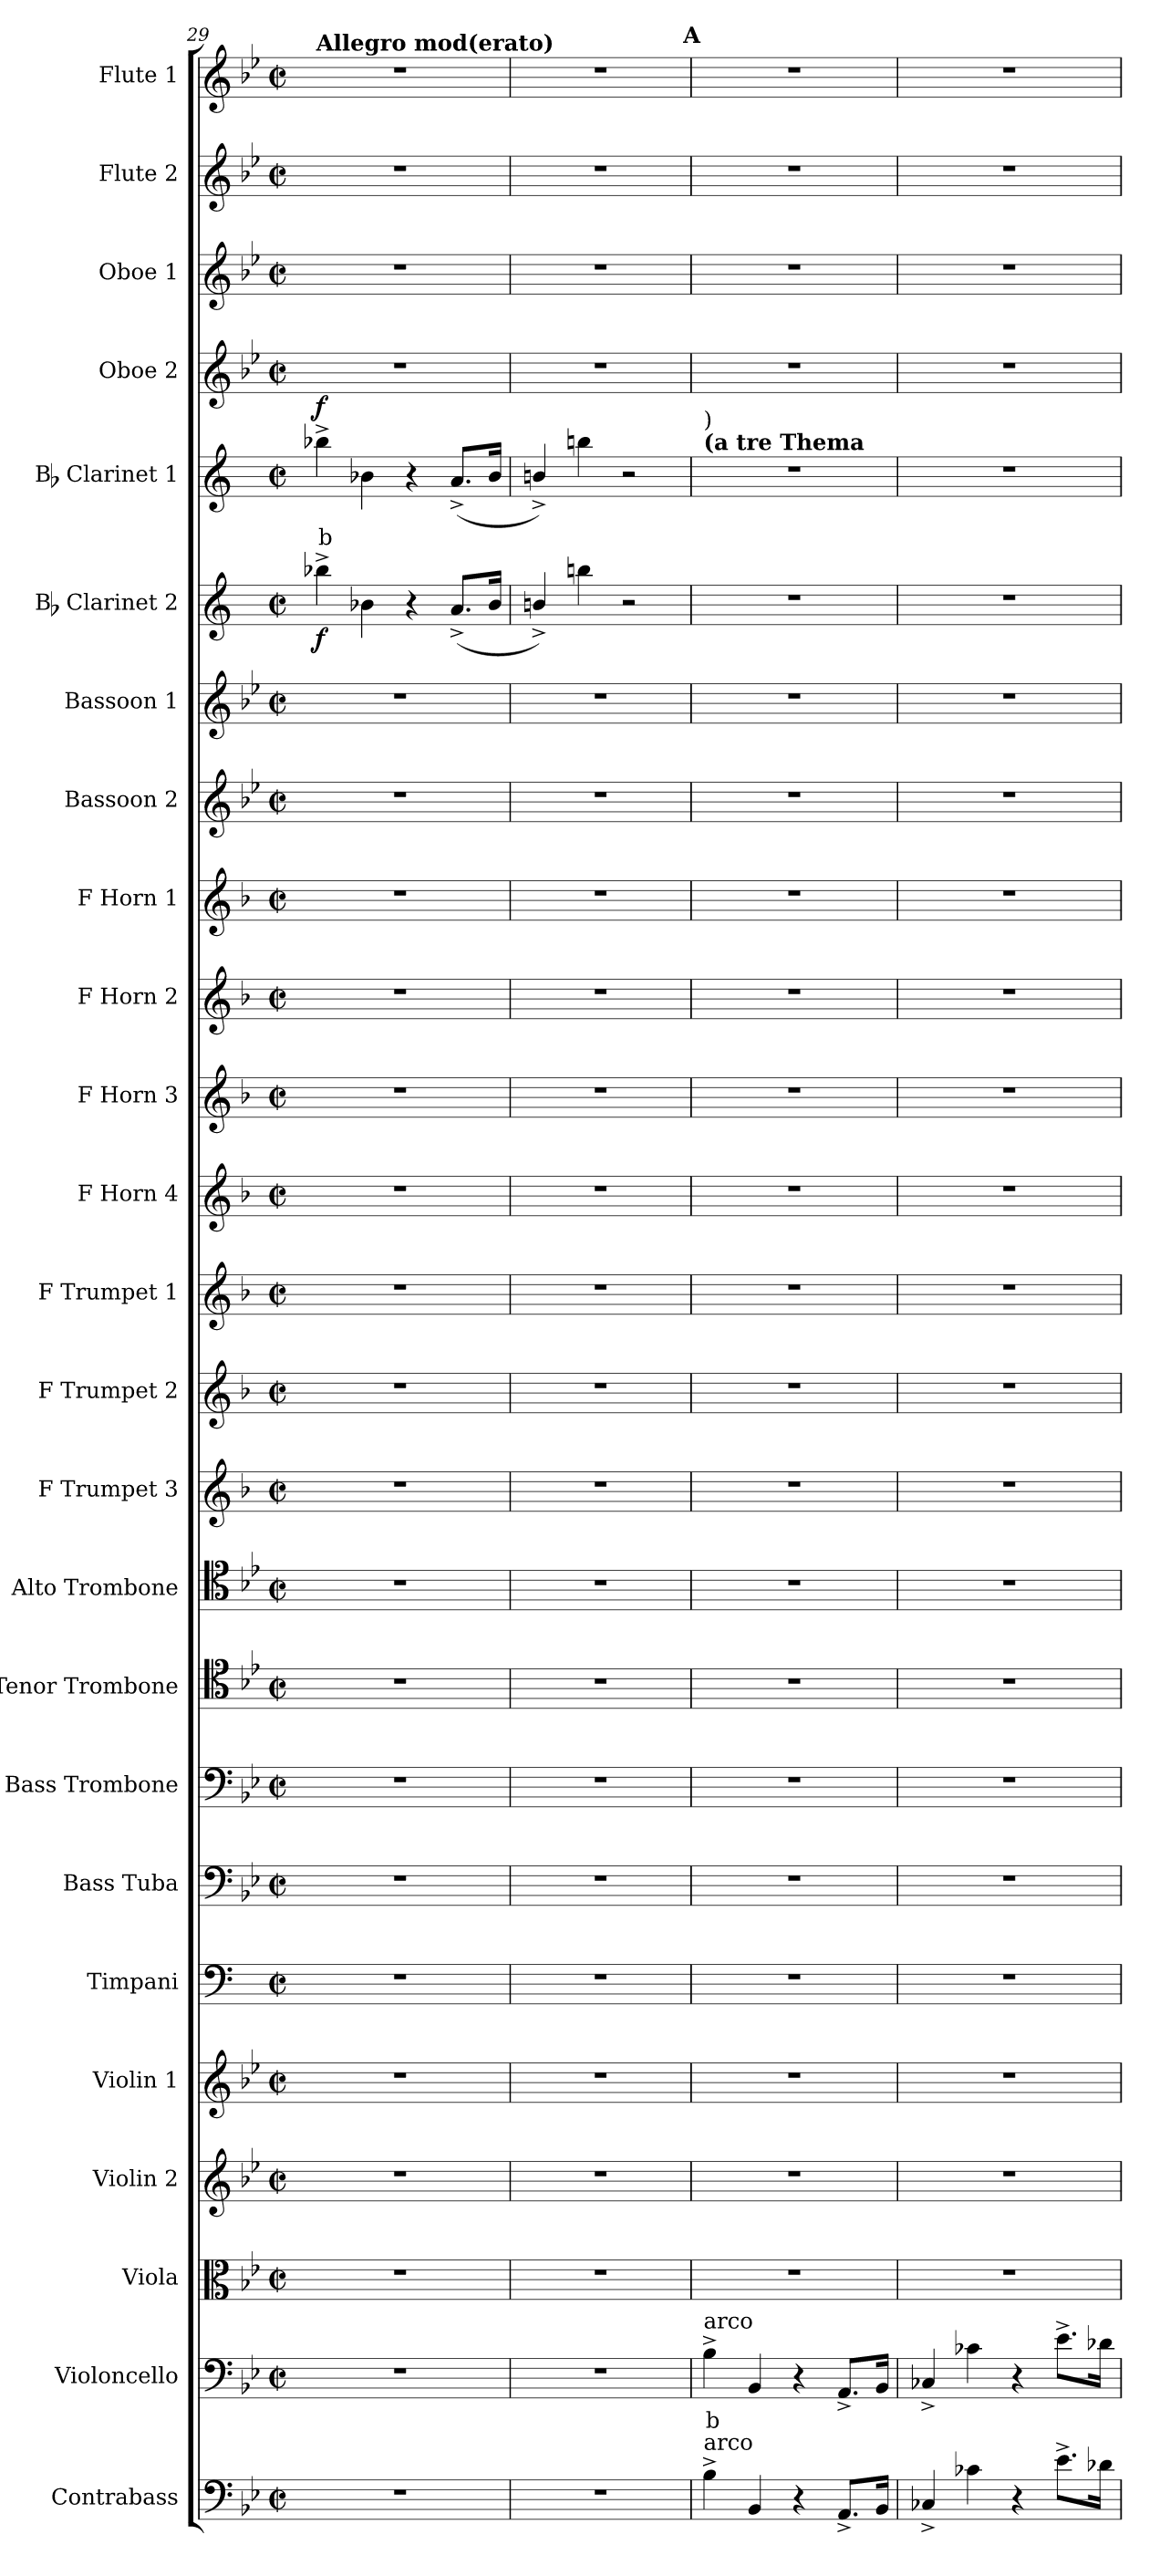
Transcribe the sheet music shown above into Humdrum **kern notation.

**kern	**dynam	**kern	**text	**dynam	**kern	**kern	**kern	**kern	**kern	**kern	**kern	**kern	**kern	**kern	**kern	**kern	**kern	**kern	**kern	**kern	**kern	**kern	**dynam	**kern	**text	**dynam	**kern	**kern	**kern	**kern
*part25	*part25	*part24	*part24	*part24	*part23	*part22	*part21	*part20	*part19	*part18	*part17	*part16	*part15	*part14	*part13	*part12	*part11	*part10	*part9	*part8	*part7	*part6	*part6	*part5	*part5	*part5	*part4	*part3	*part2	*part1
*staff25	*staff25	*staff24	*staff24	*staff24	*staff23	*staff22	*staff21	*staff20	*staff19	*staff18	*staff17	*staff16	*staff15	*staff14	*staff13	*staff12	*staff11	*staff10	*staff9	*staff8	*staff7	*staff6	*staff6	*staff5	*staff5	*staff5	*staff4	*staff3	*staff2	*staff1
*I"Contrabass	*	*I"Violoncello	*	*	*I"Viola	*I"Violin 2	*I"Violin 1	*I"Timpani	*I"Bass Tuba	*I"Bass Trombone	*I"Tenor Trombone	*I"Alto Trombone	*I"F Trumpet 3	*I"F Trumpet 2	*I"F Trumpet 1	*I"F Horn 4	*I"F Horn 3	*I"F Horn 2	*I"F Horn 1	*I"Bassoon 2	*I"Bassoon 1	*I"Bb Clarinet 2	*	*I"Bb Clarinet 1	*	*	*I"Oboe 2	*I"Oboe 1	*I"Flute 2	*I"Flute 1
*I'Cb	*	*I'Vc	*	*	*I'Vla	*I'Vln 2	*I'Vln 1	*I'Timp	*I'B Tba	*I'B Trb	*I'T Trb	*I'A Trb	*I'Tpt 3	*I'Tpt 2	*I'Tpt 1	*I'Hn 4	*I'Hn 3	*I'Hn 2	*I'Hn 1	*I'Bsn 2	*I'Bsn 1	*I'Cl 2	*	*I'Cl 1	*	*	*I'Ob 2	*I'Ob 1	*I'Fl 2	*I'Fl 1
!!LO:PB:g=z
*clefF4	*	*clefF4	*	*	*clefC3	*clefG2	*clefG2	*clefF4	*clefF4	*clefF4	*clefC4	*clefC4	*clefG2	*clefG2	*clefG2	*clefG2	*clefG2	*clefG2	*clefG2	*clefG2	*clefG2	*clefG2	*	*clefG2	*	*	*clefG2	*clefG2	*clefG2	*clefG2
*ITrd7c12	*	*	*	*	*	*	*	*	*	*	*	*	*ITrd-3c-5	*ITrd-3c-5	*ITrd-3c-5	*ITrd4c7	*ITrd4c7	*ITrd4c7	*ITrd4c7	*	*	*ITrd1c2	*	*ITrd1c2	*	*	*	*	*	*
*k[b-e-]	*	*k[b-e-]	*	*	*k[b-e-]	*k[b-e-]	*k[b-e-]	*k[]	*k[b-e-]	*k[b-e-]	*k[b-e-]	*k[b-e-]	*k[b-e-]	*k[b-e-]	*k[b-e-]	*k[b-e-]	*k[b-e-]	*k[b-e-]	*k[b-e-]	*k[b-e-]	*k[b-e-]	*k[b-e-]	*	*k[b-e-]	*	*	*k[b-e-]	*k[b-e-]	*k[b-e-]	*k[b-e-]
*M2/2	*	*M2/2	*	*	*M2/2	*M2/2	*M2/2	*M2/2	*M2/2	*M2/2	*M2/2	*M2/2	*M2/2	*M2/2	*M2/2	*M2/2	*M2/2	*M2/2	*M2/2	*M2/2	*M2/2	*M2/2	*	*M2/2	*	*	*M2/2	*M2/2	*M2/2	*M2/2
*met(c|)	*	*met(c|)	*	*	*met(c|)	*met(c|)	*met(c|)	*met(c|)	*met(c|)	*met(c|)	*met(c|)	*met(c|)	*met(c|)	*met(c|)	*met(c|)	*met(c|)	*met(c|)	*met(c|)	*met(c|)	*met(c|)	*met(c|)	*met(c|)	*	*met(c|)	*	*	*met(c|)	*met(c|)	*met(c|)	*met(c|)
=29	=29	=29	=29	=29	=29	=29	=29	=29	=29	=29	=29	=29	=29	=29	=29	=29	=29	=29	=29	=29	=29	=29	=29	=29	=29	=29	=29	=29	=29	=29
!	!	!	!	!	!	!	!	!	!	!	!	!	!	!	!	!	!	!	!	!	!	!	!	!	!	!	!	!	!	!LO:TX:a:B:t=Allegro mod(erato)
!	!	!	!	!	!	!	!	!	!	!	!	!	!	!	!	!	!	!	!	!	!	!	!LO:DY:b	!	!LO:LY:b:color=#FF0000	!LO:DY:b	!	!	!	!
1r	.	1r	.	.	1r	1r	1r	1r	1r	1r	1r	1r	1r	1r	1r	1r	1r	1r	1r	1r	1r	4aa-X^\	f	4aa-X^\	b	f	1r	1r	1r	1r
.	.	.	.	.	.	.	.	.	.	.	.	.	.	.	.	.	.	.	.	.	.	4a-X\	.	4a-X\	.	.	.	.	.	.
.	.	.	.	.	.	.	.	.	.	.	.	.	.	.	.	.	.	.	.	.	.	4r	.	4r	.	.	.	.	.	.
.	.	.	.	.	.	.	.	.	.	.	.	.	.	.	.	.	.	.	.	.	.	(>8.g^>/L	.	(>8.g^>/L	.	.	.	.	.	.
.	.	.	.	.	.	.	.	.	.	.	.	.	.	.	.	.	.	.	.	.	.	16a-/Jk	.	16a-/Jk	.	.	.	.	.	.
=30	=30	=30	=30	=30	=30	=30	=30	=30	=30	=30	=30	=30	=30	=30	=30	=30	=30	=30	=30	=30	=30	=30	=30	=30	=30	=30	=30	=30	=30	=30
1r	.	1r	.	.	1r	1r	1r	1r	1r	1r	1r	1r	1r	1r	1r	1r	1r	1r	1r	1r	1r	4an^>/)	.	4an^>/)	.	.	1r	1r	1r	1r
.	.	.	.	.	.	.	.	.	.	.	.	.	.	.	.	.	.	.	.	.	.	4aan\	.	4aan\	.	.	.	.	.	.
.	.	.	.	.	.	.	.	.	.	.	.	.	.	.	.	.	.	.	.	.	.	2r	.	2r	.	.	.	.	.	.
!!LO:REH:place=s1:a:B:enc=none:fs=18:t=A
=31	=31	=31	=31	=31	=31	=31	=31	=31	=31	=31	=31	=31	=31	=31	=31	=31	=31	=31	=31	=31	=31	=31	=31	=31	=31	=31	=31	=31	=31	=31
!	!	!	!	!	!	!	!	!	!	!	!	!	!	!	!	!	!	!	!	!	!	!	!	!LO:TX:a:B:t=(a tre Thema	!	!	!	!	!	!
!	!	!	!	!	!	!	!	!	!	!	!	!	!	!	!	!	!	!	!	!	!	!	!	!LO:TX:a:t=)	!	!	!	!	!	!
!	!	!LO:TX:a:t=arco	!	!	!	!	!	!	!	!	!	!	!	!	!	!	!	!	!	!	!	!	!	!	!	!	!	!	!	!
!LO:TX:a:t=arco	!	!	!	!	!	!	!	!	!	!	!	!	!	!	!	!	!	!	!	!	!	!	!	!	!	!	!	!	!	!
!	!LO:DY:b	!	!LO:LY:b:color=#FF0000	!	!	!	!	!	!	!	!	!	!	!	!	!	!	!	!	!	!	!	!	!	!	!	!	!	!	!
!	!LO:DY:n=1:b	!	!	!LO:DY:b	!	!	!	!	!	!	!	!	!	!	!	!	!	!	!	!	!	!	!	!	!	!	!	!	!	!
!	!	!	!	!LO:DY:n=1:b	!	!	!	!	!	!	!	!	!	!	!	!	!	!	!	!	!	!	!	!	!	!	!	!	!	!
4BB-^\	ff other-dynamics	4B-^>\	b	ff other-dynamics	1r	1r	1r	1r	1r	1r	1r	1r	1r	1r	1r	1r	1r	1r	1r	1r	1r	1r	.	1r	.	.	1r	1r	1r	1r
4BBB-/	.	4BB-/	.	.	.	.	.	.	.	.	.	.	.	.	.	.	.	.	.	.	.	.	.	.	.	.	.	.	.	.
4r	.	4r	.	.	.	.	.	.	.	.	.	.	.	.	.	.	.	.	.	.	.	.	.	.	.	.	.	.	.	.
8.AAA^>/L	.	8.AA^>/L	.	.	.	.	.	.	.	.	.	.	.	.	.	.	.	.	.	.	.	.	.	.	.	.	.	.	.	.
16BBB-/Jk	.	16BB-/Jk	.	.	.	.	.	.	.	.	.	.	.	.	.	.	.	.	.	.	.	.	.	.	.	.	.	.	.	.
=32	=32	=32	=32	=32	=32	=32	=32	=32	=32	=32	=32	=32	=32	=32	=32	=32	=32	=32	=32	=32	=32	=32	=32	=32	=32	=32	=32	=32	=32	=32
4CC-X^/	.	4C-X^>/	.	.	1r	1r	1r	1r	1r	1r	1r	1r	1r	1r	1r	1r	1r	1r	1r	1r	1r	1r	.	1r	.	.	1r	1r	1r	1r
4C-X\	.	4c-X\	.	.	.	.	.	.	.	.	.	.	.	.	.	.	.	.	.	.	.	.	.	.	.	.	.	.	.	.
4r	.	4r	.	.	.	.	.	.	.	.	.	.	.	.	.	.	.	.	.	.	.	.	.	.	.	.	.	.	.	.
8.E-^\L	.	8.e-^\L	.	.	.	.	.	.	.	.	.	.	.	.	.	.	.	.	.	.	.	.	.	.	.	.	.	.	.	.
16D-X\Jk	.	16d-X\Jk	.	.	.	.	.	.	.	.	.	.	.	.	.	.	.	.	.	.	.	.	.	.	.	.	.	.	.	.
=	=	=	=	=	=	=	=	=	=	=	=	=	=	=	=	=	=	=	=	=	=	=	=	=	=	=	=	=	=	=
*-	*-	*-	*-	*-	*-	*-	*-	*-	*-	*-	*-	*-	*-	*-	*-	*-	*-	*-	*-	*-	*-	*-	*-	*-	*-	*-	*-	*-	*-	*-
